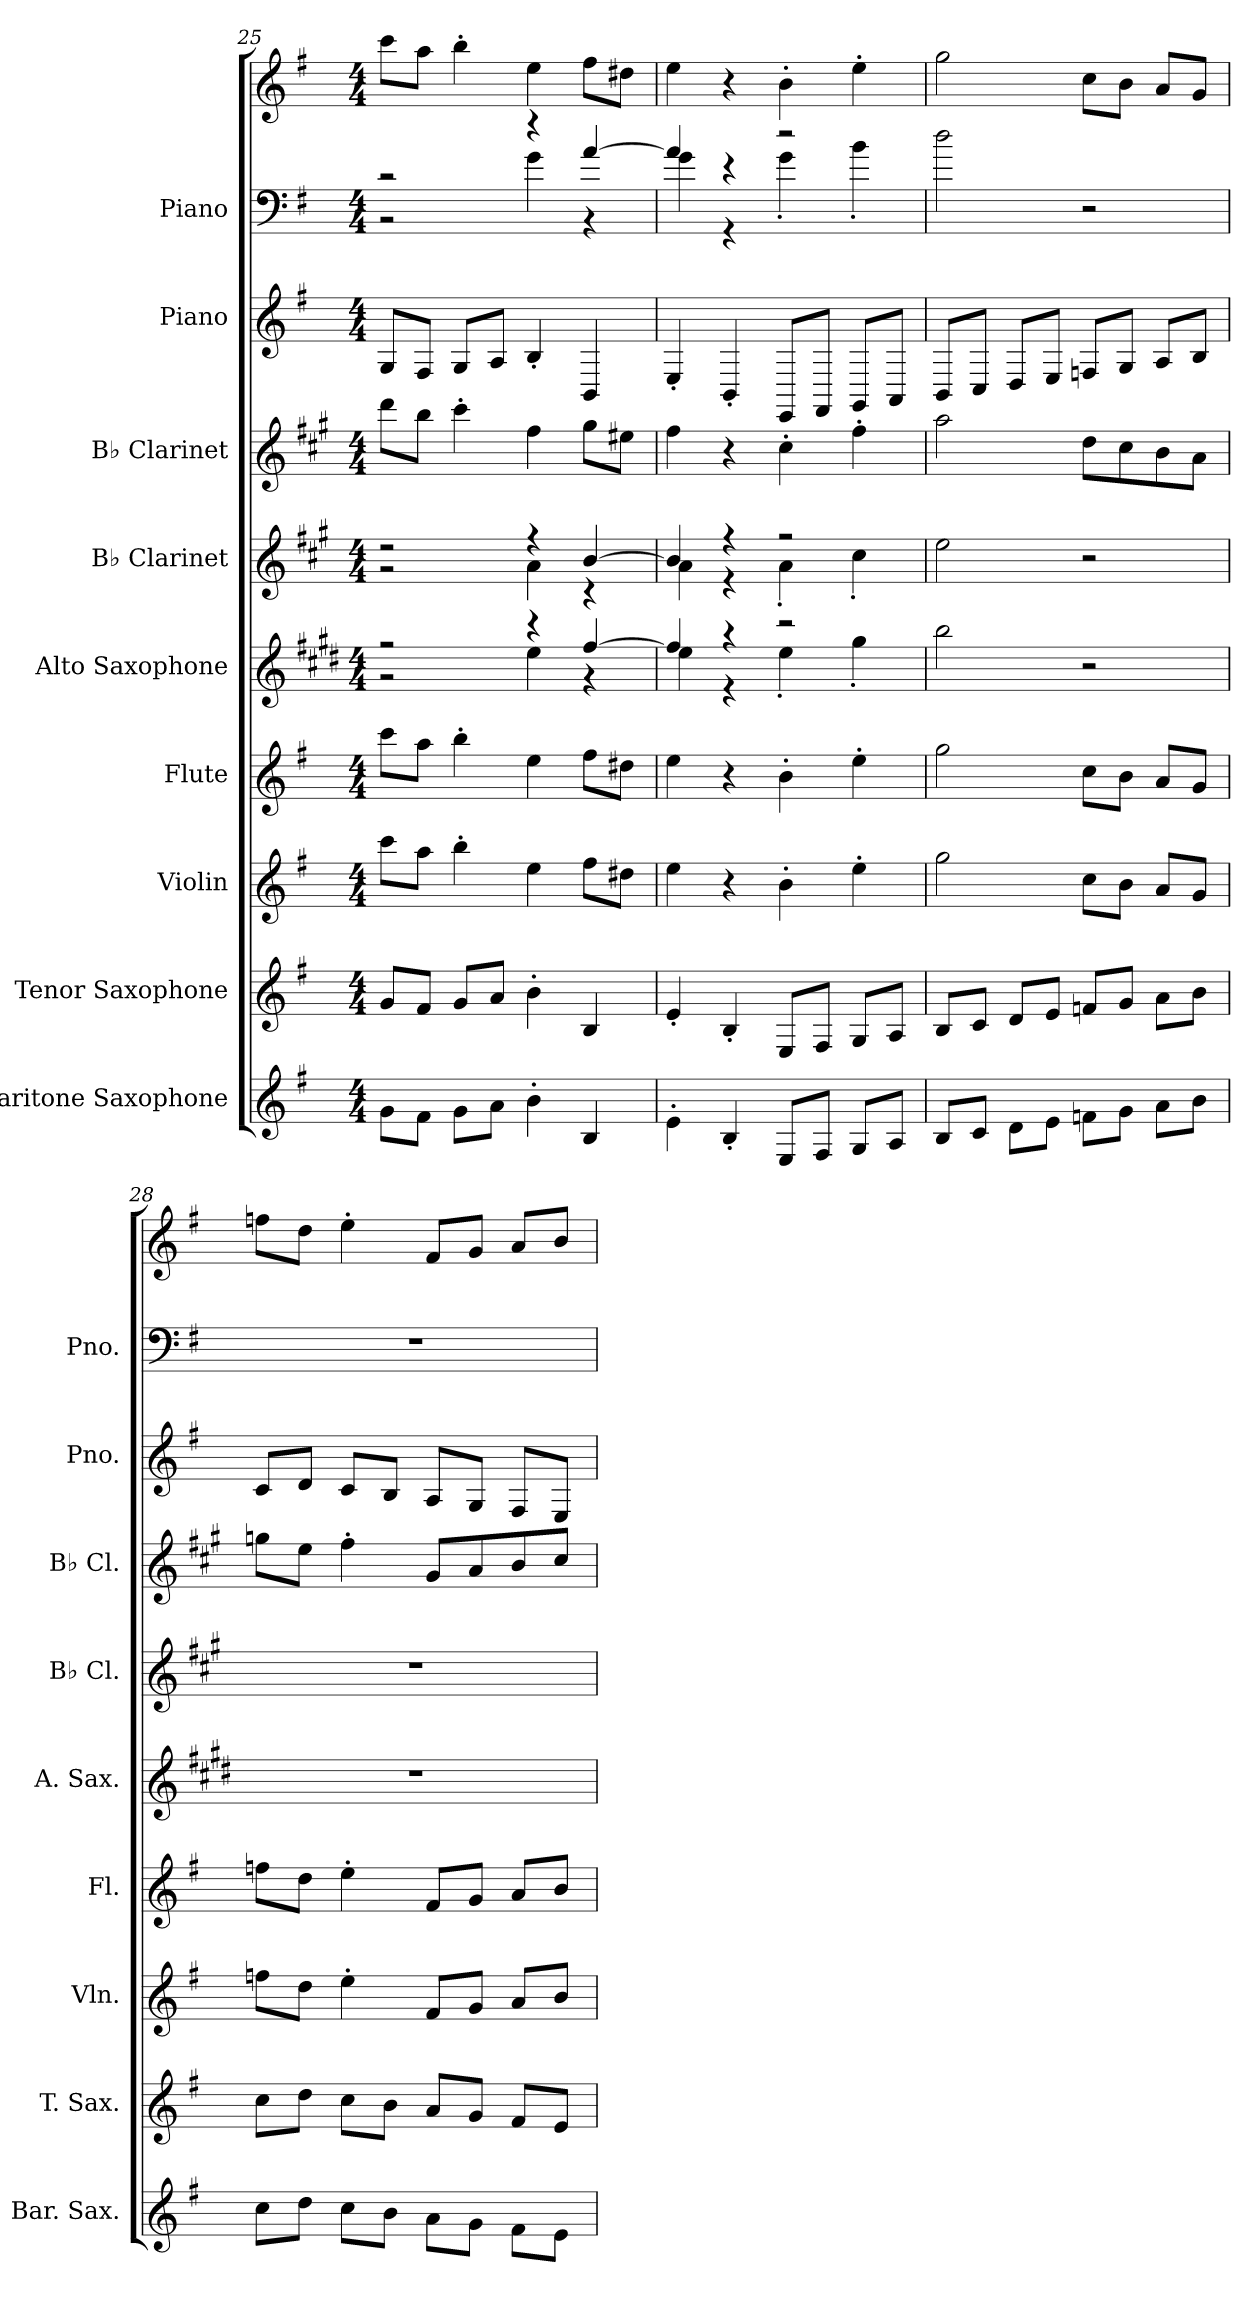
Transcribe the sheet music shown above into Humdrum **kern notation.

**kern	**kern	**kern	**kern	**kern	**kern	**kern	**kern	**kern	**kern
*part9	*part8	*part7	*part6	*part5	*part4	*part3	*part2	*part1	*part1
*staff10	*staff9	*staff8	*staff7	*staff6	*staff5	*staff4	*staff3	*staff2	*staff1
*I"Baritone Saxophone	*I"Tenor Saxophone	*I"Violin	*I"Flute	*I"Alto Saxophone	*I"B♭ Clarinet	*I"B♭ Clarinet	*I"Piano	*I"Piano	*
*I'Bar. Sax.	*I'T. Sax.	*I'Vln.	*I'Fl.	*I'A. Sax.	*I'B♭ Cl.	*I'B♭ Cl.	*I'Pno.	*I'Pno.	*
!!LO:LB:g=z
*clefG2	*clefG2	*clefG2	*clefG2	*clefG2	*clefG2	*clefG2	*clefG2	*clefF4	*clefG2
*ITrd12c21	*ITrd8c14	*	*	*ITrd5c9	*ITrd1c2	*ITrd1c2	*	*	*
*k[f#]	*k[f#]	*k[f#]	*k[f#]	*k[f#]	*k[f#]	*k[f#]	*k[f#]	*k[f#]	*k[f#]
*M4/4	*M4/4	*M4/4	*M4/4	*M4/4	*M4/4	*M4/4	*M4/4	*M4/4	*M4/4
=25	=25	=25	=25	=25	=25	=25	=25	=25	=25
*	*	*	*	*^	*^	*	*	*^	*
8G\L	8G/L	8ccc\L	8ccc\L	2r	2r	2r	2r	8ccc\L	8G/L	2r	2r	8ccc\L
8F#\J	8F#/J	8aa\J	8aa\J	.	.	.	.	8aa\J	8F#/J	.	.	8aa\J
8G\L	8G/L	4bb'\	4bb'\	.	.	.	.	4bb'\	8G/L	.	.	4bb'\
8A\J	8A/J	.	.	.	.	.	.	.	8A/J	.	.	.
4B'\	4B'\	4ee\	4ee\	4r	4g\	4r	4g\	4ee\	4B'/	4r	4g\	4ee\
4BB/	4BB/	8ff#\L	8ff#\L	[4a/	4r	[4a/	4r	8ff#\L	4BB/	[4a/	4r	8ff#\L
.	.	8dd#X\J	8dd#X\J	.	.	.	.	8dd#X\J	.	.	.	8dd#X\J
=26	=26	=26	=26	=26	=26	=26	=26	=26	=26	=26	=26	=26
4E'\	4E'/	4ee\	4ee\	4a/]	4g\	4a/]	4g\	4ee\	4E'/	4a/]	4g\	4ee\
4BB'/	4BB'/	4r	4r	4r	4r	4r	4r	4r	4BB'/	4r	4r	4r
8EE/L	8EE/L	4b'\	4b'\	2r	4g'\	2r	4g'\	4b'\	8EE/L	2r	4g'\	4b'\
8FF#/J	8FF#/J	.	.	.	.	.	.	.	8FF#/J	.	.	.
8GG/L	8GG/L	4ee'\	4ee'\	.	4b'\	.	4b'\	4ee'\	8GG/L	.	4b'\	4ee'\
8AA/J	8AA/J	.	.	.	.	.	.	.	8AA/J	.	.	.
*	*	*	*	*v	*v	*	*	*	*	*v	*v	*
*	*	*	*	*	*v	*v	*	*	*	*
=27	=27	=27	=27	=27	=27	=27	=27	=27	=27
8BB/L	8BB/L	2gg\	2gg\	2dd\	2dd\	2gg\	8BB/L	2dd\	2gg\
8C/J	8C/J	.	.	.	.	.	8C/J	.	.
8D\L	8D/L	.	.	.	.	.	8D/L	.	.
8E\J	8E/J	.	.	.	.	.	8E/J	.	.
8Fn\L	8Fn/L	8cc\L	8cc\L	2r	2r	8cc\L	8Fn/L	2r	8cc\L
8G\J	8G/J	8b\J	8b\J	.	.	8b\	8G/J	.	8b\J
8A\L	8A\L	8a/L	8a/L	.	.	8a\	8A/L	.	8a/L
8B\J	8B\J	8g/J	8g/J	.	.	8g\J	8B/J	.	8g/J
=28	=28	=28	=28	=28	=28	=28	=28	=28	=28
8c\L	8c\L	8ffn\L	8ffn\L	1r	1r	8ffn\L	8c/L	1r	8ffn\L
8d\J	8d\J	8dd\J	8dd\J	.	.	8dd\J	8d/J	.	8dd\J
8c\L	8c\L	4ee'\	4ee'\	.	.	4ee'\	8c/L	.	4ee'\
8B\J	8B\J	.	.	.	.	.	8B/J	.	.
8A\L	8A/L	8f#/L	8f#/L	.	.	8f#/L	8A/L	.	8f#/L
8G\J	8G/J	8g/J	8g/J	.	.	8g/	8G/J	.	8g/J
8F#\L	8F#/L	8a/L	8a/L	.	.	8a/	8F#/L	.	8a/L
8E\J	8E/J	8b/J	8b/J	.	.	8b/J	8E/J	.	8b/J
=	=	=	=	=	=	=	=	=	=
*-	*-	*-	*-	*-	*-	*-	*-	*-	*-
